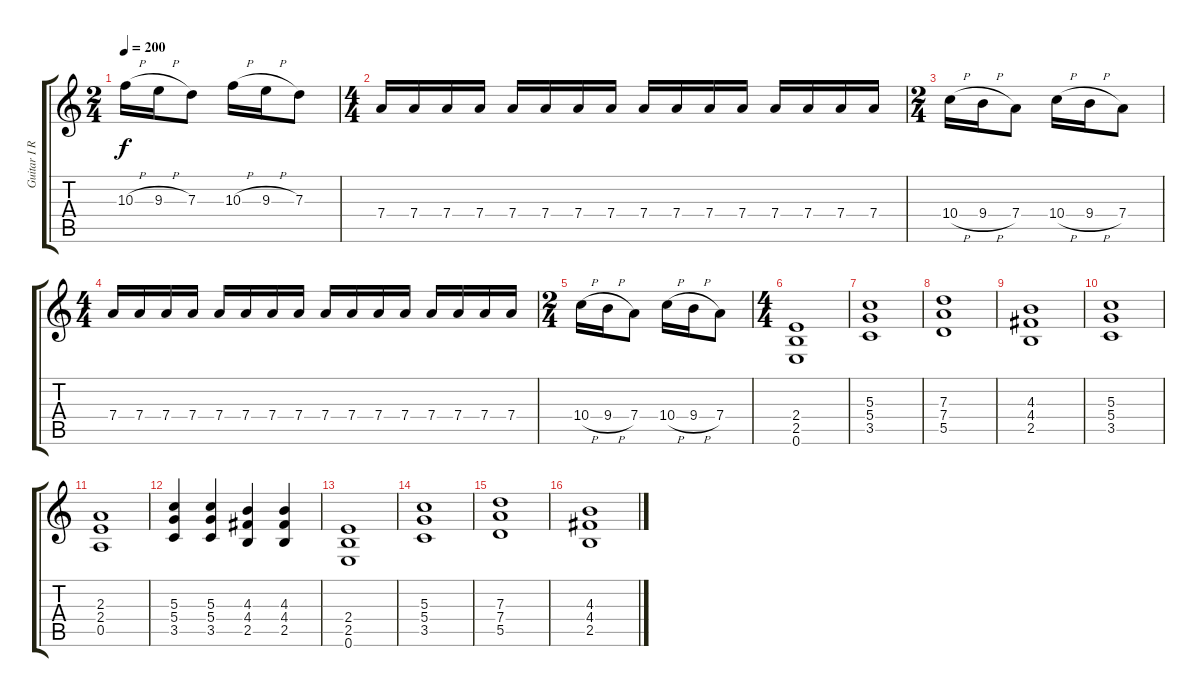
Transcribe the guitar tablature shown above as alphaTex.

\track ("Guitar I Rhythm" "Guitar I R") {instrument overdrivenguitar}
\staff {score tabs}
\tuning (E4 B3 G3 D3 A2 E2) {hide}
\ts (2 4)
\tempo 200
\clef g2
\ks c
10.3{h}.16{dy f} 9.3{h}.16 7.3.8 10.3{h}.16 9.3{h}.16 7.3.8 |
\ts (4 4)
7.4.16 7.4.16 7.4.16 7.4.16 7.4.16 7.4.16 7.4.16 7.4.16 7.4.16 7.4.16 7.4.16 7.4.16 7.4.16 7.4.16 7.4.16 7.4.16 |
\ts (2 4)
10.4{h}.16 9.4{h}.16 7.4.8 10.4{h}.16 9.4{h}.16 7.4.8 |
\ts (4 4)
7.4.16 7.4.16 7.4.16 7.4.16 7.4.16 7.4.16 7.4.16 7.4.16 7.4.16 7.4.16 7.4.16 7.4.16 7.4.16 7.4.16 7.4.16 7.4.16 |
\ts (2 4)
10.4{h}.16 9.4{h}.16 7.4.8 10.4{h}.16 9.4{h}.16 7.4.8 |
\ts (4 4)
(2.4 2.5 0.6).1 |
(5.3 5.4 3.5).1 |
(7.3 7.4 5.5).1 |
(4.3 4.4 2.5).1 |
(5.3 5.4 3.5).1 |
(2.3 2.4 0.5).1 |
(5.3 5.4 3.5).4 (5.3 5.4 3.5).4 (4.3 4.4 2.5).4 (4.3 4.4 2.5).4 |
(2.4 2.5 0.6).1 |
(5.3 5.4 3.5).1 |
(7.3 7.4 5.5).1 |
(4.3 4.4 2.5).1
